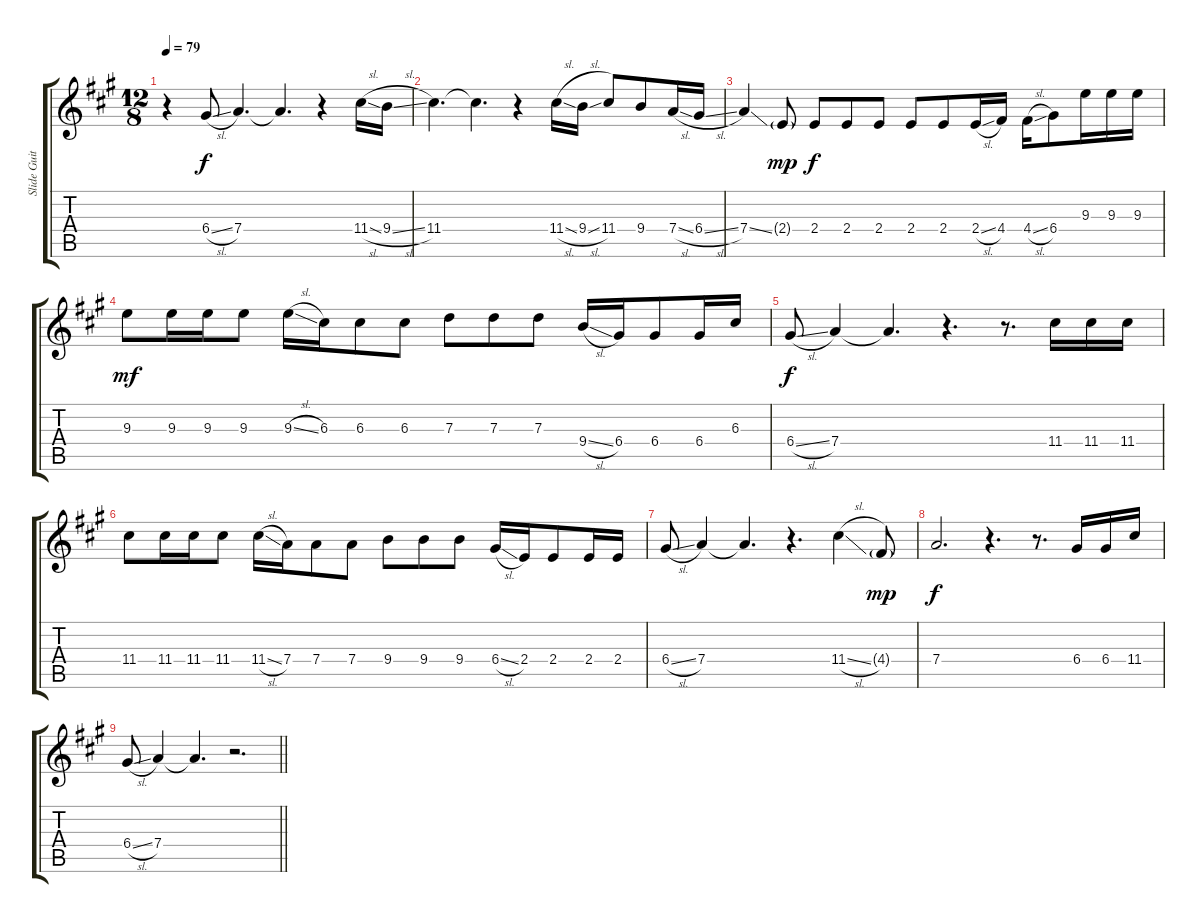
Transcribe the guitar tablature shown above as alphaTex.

\track ("Slide Guitar" "Slide Guit") {instrument acousticguitarsteel}
\staff {score tabs}
\tuning (E4 B3 G3 D3 A2 E2) {hide}
\ts (12 8)
\tempo 79
\clef g2
\ks f#minor
r.4{dy f} 6.4{sl}.8 7.4.4{d} 7.4{t}.4{d} r.4 11.4{sl}.16 9.4{sl}.16 |
11.4.4{d} 11.4{t}.4{d} r.4 11.4{sl}.16 9.4{sl}.16 11.4.8 9.4.8 7.4{sl}.16 6.4{sl}.16 |
7.4{ss}.4 2.4{g}.8{dy mp} 2.4.8{dy f} 2.4.8 2.4.8 2.4.8 2.4.8 2.4{sl}.16 4.4.16 4.4{sl}.16 6.4.8 9.3.16 9.3.16 9.3.16 |
9.3.8{dy mf} 9.3.16 9.3.16 9.3.8 9.3{sl}.16 6.3.16 6.3.8 6.3.8 7.3.8 7.3.8 7.3.8 9.4{sl}.16 6.4.16 6.4.8 6.4.16 6.3.16 |
6.4{sl}.8{dy f} 7.4.4 7.4{t}.4{d} r.4{d} r.8{d} 11.4.16 11.4.16 11.4.16 |
11.4.8 11.4.16 11.4.16 11.4.8 11.4{sl}.16 7.4.16 7.4.8 7.4.8 9.4.8 9.4.8 9.4.8 6.4{sl}.16 2.4.16 2.4.8 2.4.16 2.4.16 |
6.4{sl}.8 7.4.4 7.4{t}.4{d} r.4{d} 11.4{sl}.4 4.4{g}.8{dy mp} |
7.4.2{d dy f} r.4{d} r.8{d} 6.4.16 6.4.16 11.4.16 |
\barLineRight lightlight
6.4{sl}.8 7.4.4 7.4{t}.4{d} r.2{d}
